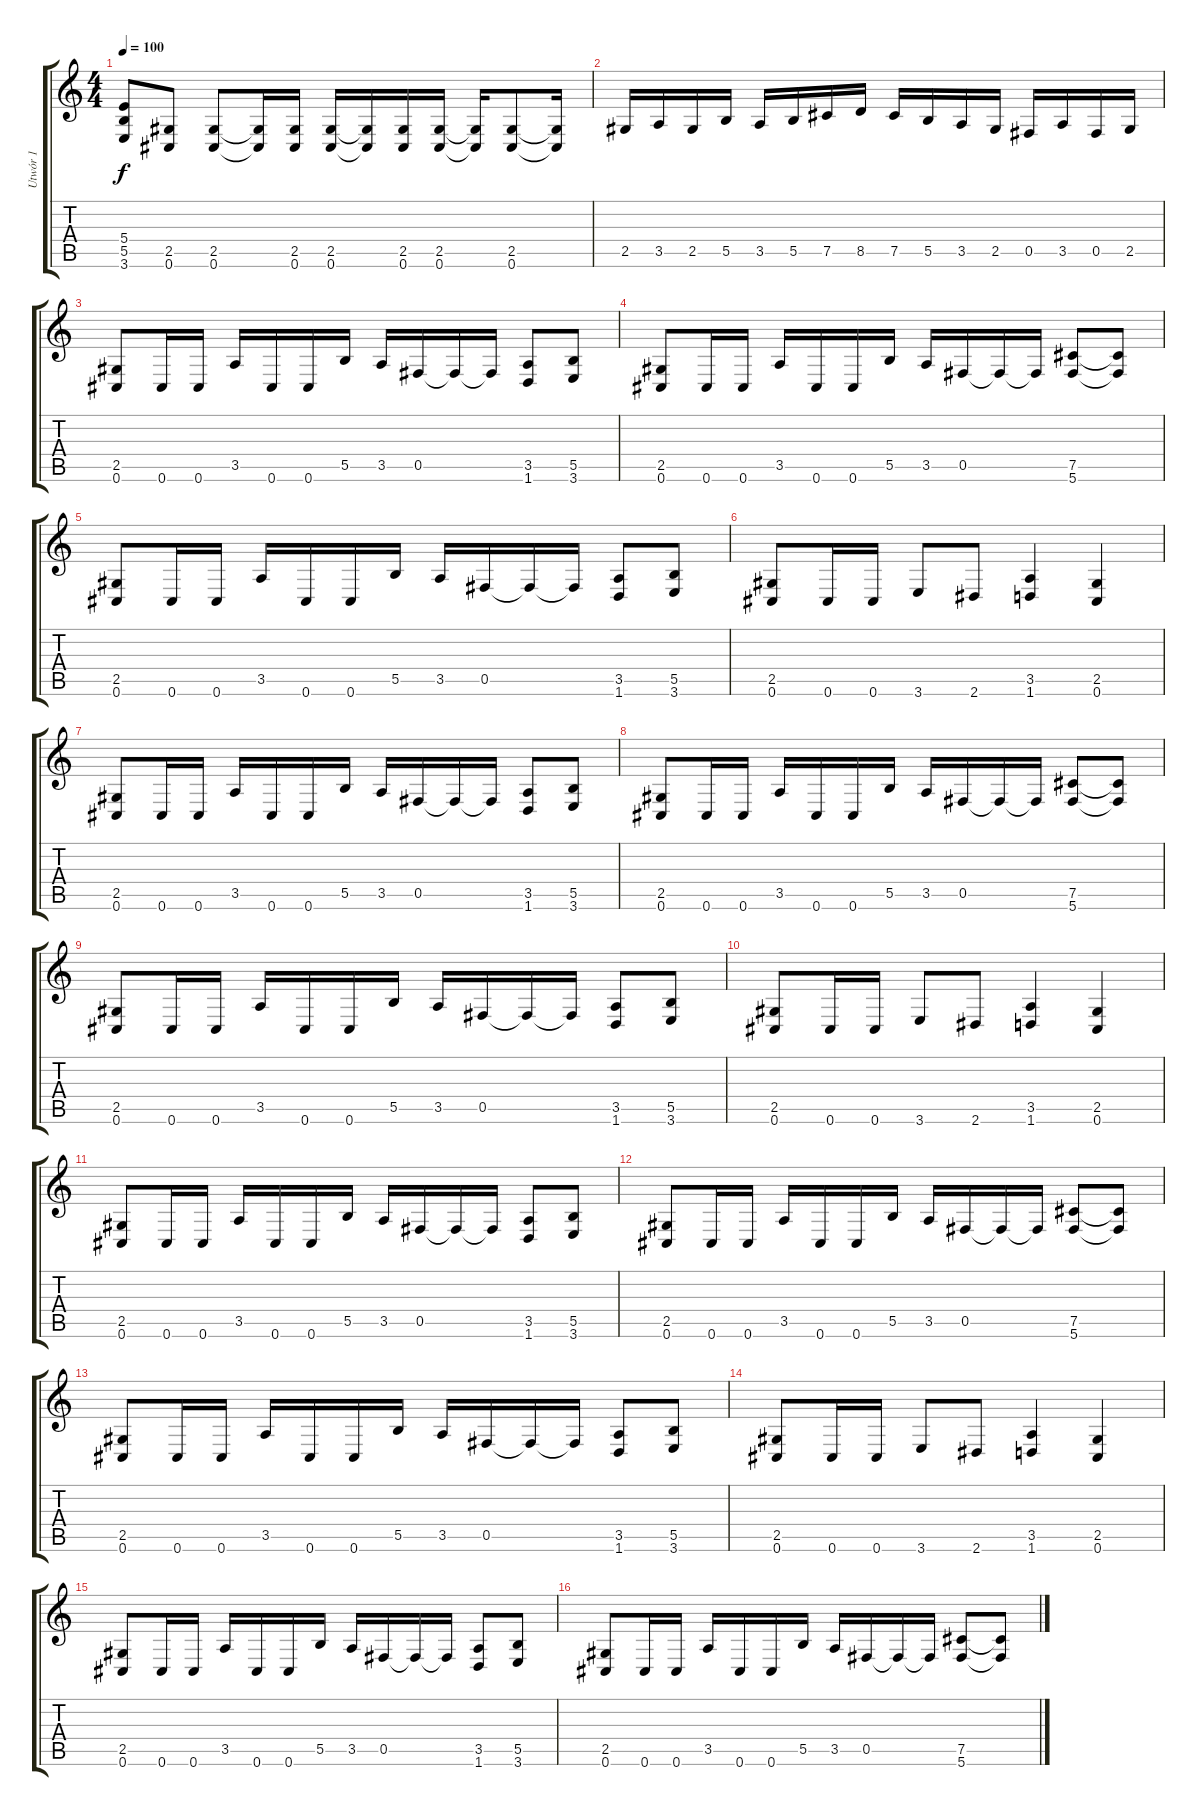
\track ("Utwór 1" "Utwór 1") {instrument overdrivenguitar}
\staff {score tabs}
\tuning (Db4 Ab3 E3 B2 Gb2 Db2) {hide}
\ts (4 4)
\tempo 100
\clef g2
\ks c
(5.4 5.5 3.6).8{dy f} (2.5 0.6).8 (2.5 0.6).8 (2.5{t} 0.6{t}).16 (2.5 0.6).16 (2.5 0.6).16 (2.5{t} 0.6{t}).16 (2.5 0.6).16 (2.5 0.6).16 (2.5{t} 0.6{t}).16 (2.5 0.6).8 (2.5{t} 0.6{t}).16 |
2.5.16 3.5.16 2.5.16 5.5.16 3.5.16 5.5.16 7.5.16 8.5.16 7.5.16 5.5.16 3.5.16 2.5.16 0.5.16 3.5.16 0.5.16 2.5.16 |
(2.5 0.6).8 0.6.16 0.6.16 3.5.16 0.6.16 0.6.16 5.5.16 3.5.16 0.5.16 0.5{t}.16 0.5{t}.16 (3.5 1.6).8 (5.5 3.6).8 |
(2.5 0.6).8 0.6.16 0.6.16 3.5.16 0.6.16 0.6.16 5.5.16 3.5.16 0.5.16 0.5{t}.16 0.5{t}.16 (7.5 5.6).8 (7.5{t} 5.6{t}).8 |
(2.5 0.6).8 0.6.16 0.6.16 3.5.16 0.6.16 0.6.16 5.5.16 3.5.16 0.5.16 0.5{t}.16 0.5{t}.16 (3.5 1.6).8 (5.5 3.6).8 |
(2.5 0.6).8 0.6.16 0.6.16 3.6.8 2.6.8 (3.5 1.6).4 (2.5 0.6).4 |
(2.5 0.6).8 0.6.16 0.6.16 3.5.16 0.6.16 0.6.16 5.5.16 3.5.16 0.5.16 0.5{t}.16 0.5{t}.16 (3.5 1.6).8 (5.5 3.6).8 |
(2.5 0.6).8 0.6.16 0.6.16 3.5.16 0.6.16 0.6.16 5.5.16 3.5.16 0.5.16 0.5{t}.16 0.5{t}.16 (7.5 5.6).8 (7.5{t} 5.6{t}).8 |
(2.5 0.6).8 0.6.16 0.6.16 3.5.16 0.6.16 0.6.16 5.5.16 3.5.16 0.5.16 0.5{t}.16 0.5{t}.16 (3.5 1.6).8 (5.5 3.6).8 |
(2.5 0.6).8 0.6.16 0.6.16 3.6.8 2.6.8 (3.5 1.6).4 (2.5 0.6).4 |
(2.5 0.6).8 0.6.16 0.6.16 3.5.16 0.6.16 0.6.16 5.5.16 3.5.16 0.5.16 0.5{t}.16 0.5{t}.16 (3.5 1.6).8 (5.5 3.6).8 |
(2.5 0.6).8 0.6.16 0.6.16 3.5.16 0.6.16 0.6.16 5.5.16 3.5.16 0.5.16 0.5{t}.16 0.5{t}.16 (7.5 5.6).8 (7.5{t} 5.6{t}).8 |
(2.5 0.6).8 0.6.16 0.6.16 3.5.16 0.6.16 0.6.16 5.5.16 3.5.16 0.5.16 0.5{t}.16 0.5{t}.16 (3.5 1.6).8 (5.5 3.6).8 |
(2.5 0.6).8 0.6.16 0.6.16 3.6.8 2.6.8 (3.5 1.6).4 (2.5 0.6).4 |
(2.5 0.6).8 0.6.16 0.6.16 3.5.16 0.6.16 0.6.16 5.5.16 3.5.16 0.5.16 0.5{t}.16 0.5{t}.16 (3.5 1.6).8 (5.5 3.6).8 |
(2.5 0.6).8 0.6.16 0.6.16 3.5.16 0.6.16 0.6.16 5.5.16 3.5.16 0.5.16 0.5{t}.16 0.5{t}.16 (7.5 5.6).8 (7.5{t} 5.6{t}).8
